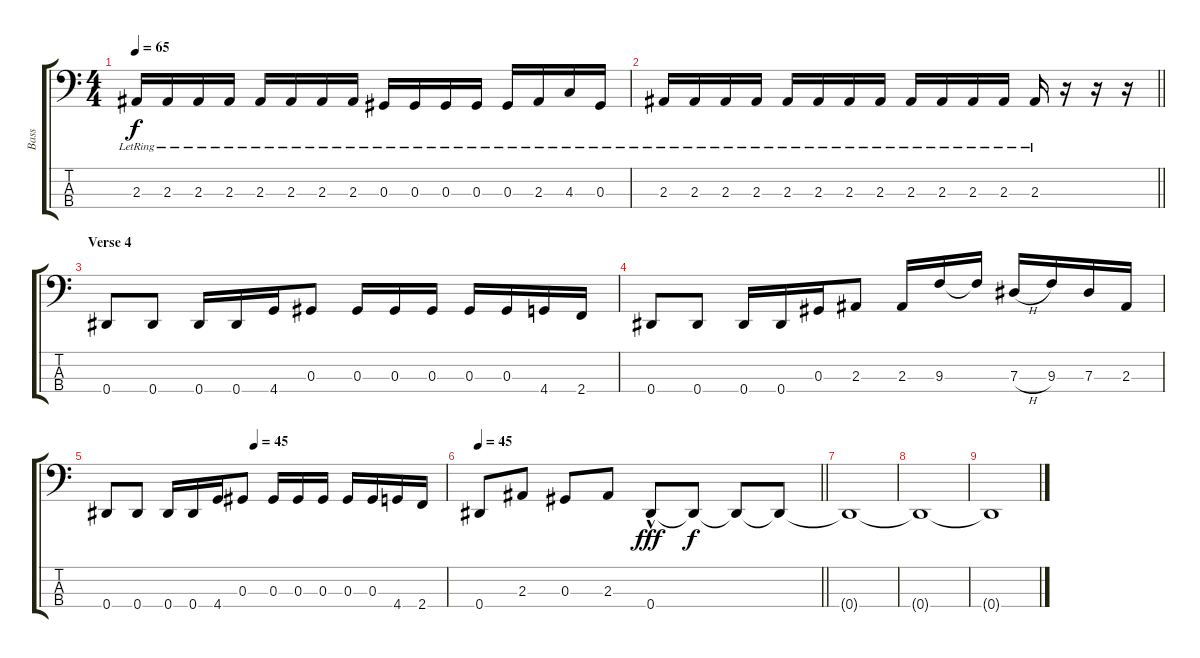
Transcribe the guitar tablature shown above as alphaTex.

\track ("Bass" "Bass") {instrument electricbasspick}
\staff {score tabs}
\tuning (Gb2 Db2 Ab1 Eb1) {hide}
\ts (4 4)
\tempo 65
\clef f4
\ks c
2.3{lr}.16{dy f} 2.3{lr}.16 2.3{lr}.16 2.3{lr}.16 2.3{lr}.16 2.3{lr}.16 2.3{lr}.16 2.3{lr}.16 0.3{lr}.16 0.3{lr}.16 0.3{lr}.16 0.3{lr}.16 0.3{lr}.16 2.3{lr}.16 4.3{lr}.16 0.3{lr}.16 |
\barLineRight lightlight
2.3{lr}.16 2.3{lr}.16 2.3{lr}.16 2.3{lr}.16 2.3{lr}.16 2.3{lr}.16 2.3{lr}.16 2.3{lr}.16 2.3{lr}.16 2.3{lr}.16 2.3{lr}.16 2.3{lr}.16 2.3{lr}.16 r.16 r.16 r.16 |
\section ("" "Verse 4")
0.4.8 0.4.8 0.4.16 0.4.16 4.4.16 0.3.8 0.3.16 0.3.16 0.3.16 0.3.16 0.3.16 4.4.16 2.4.16 |
0.4.8 0.4.8 0.4.16 0.4.16 0.3.16 2.3.8 2.3.16 9.3.16 9.3{t}.16 7.3{h}.16 9.3.16 7.3.16 2.3.16 |
\tempo (45 0.4375)
0.4.8 0.4.8 0.4.16 0.4.16 4.4.16 0.3.8 0.3.16 0.3.16 0.3.16 0.3.16 0.3.16 4.4.16 2.4.16 |
\tempo 45
\barLineRight lightlight
0.4.8 2.3.8 0.3.8 2.3.8 0.4{hac}.8{dy fff} 0.4{t}.8{dy f} 0.4{t}.8 0.4{t}.8 |
0.4{t}.1 |
0.4{t}.1 |
0.4{t}.1
